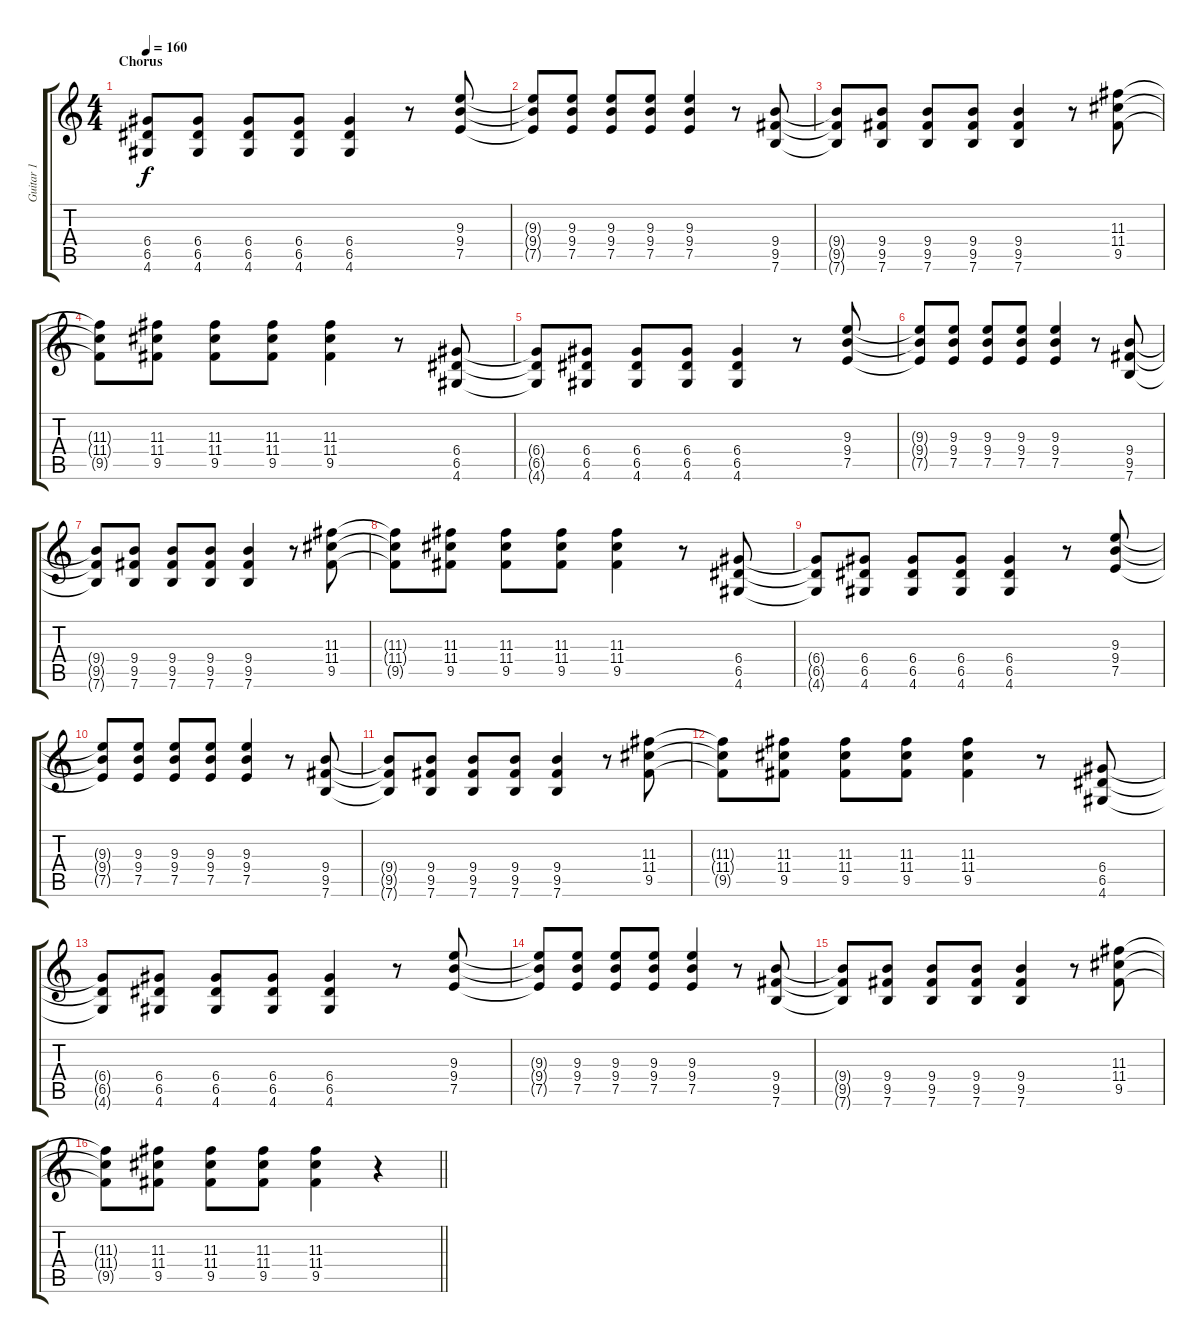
\track ("Guitar 1" "Guitar 1") {instrument distortionguitar}
\staff {score tabs}
\tuning (E4 B3 G3 D3 A2 E2) {hide}
\ts (4 4)
\section ("" "Chorus")
\tempo 160
\clef g2
\ks c
(6.4 6.5 4.6).8{dy f} (6.4 6.5 4.6).8 (6.4 6.5 4.6).8 (6.4 6.5 4.6).8 (6.4 6.5 4.6).4 r.8 (9.3 9.4 7.5).8 |
(9.3{t} 9.4{t} 7.5{t}).8 (9.3 9.4 7.5).8 (9.3 9.4 7.5).8 (9.3 9.4 7.5).8 (9.3 9.4 7.5).4 r.8 (9.4 9.5 7.6).8 |
(9.4{t} 9.5{t} 7.6{t}).8 (9.4 9.5 7.6).8 (9.4 9.5 7.6).8 (9.4 9.5 7.6).8 (9.4 9.5 7.6).4 r.8 (11.3 11.4 9.5).8 |
(11.3{t} 11.4{t} 9.5{t}).8 (11.3 11.4 9.5).8 (11.3 11.4 9.5).8 (11.3 11.4 9.5).8 (11.3 11.4 9.5).4 r.8 (6.4 6.5 4.6).8 |
(6.4{t} 6.5{t} 4.6{t}).8 (6.4 6.5 4.6).8 (6.4 6.5 4.6).8 (6.4 6.5 4.6).8 (6.4 6.5 4.6).4 r.8 (9.3 9.4 7.5).8 |
(9.3{t} 9.4{t} 7.5{t}).8 (9.3 9.4 7.5).8 (9.3 9.4 7.5).8 (9.3 9.4 7.5).8 (9.3 9.4 7.5).4 r.8 (9.4 9.5 7.6).8 |
(9.4{t} 9.5{t} 7.6{t}).8 (9.4 9.5 7.6).8 (9.4 9.5 7.6).8 (9.4 9.5 7.6).8 (9.4 9.5 7.6).4 r.8 (11.3 11.4 9.5).8 |
(11.3{t} 11.4{t} 9.5{t}).8 (11.3 11.4 9.5).8 (11.3 11.4 9.5).8 (11.3 11.4 9.5).8 (11.3 11.4 9.5).4 r.8 (6.4 6.5 4.6).8 |
(6.4{t} 6.5{t} 4.6{t}).8 (6.4 6.5 4.6).8 (6.4 6.5 4.6).8 (6.4 6.5 4.6).8 (6.4 6.5 4.6).4 r.8 (9.3 9.4 7.5).8 |
(9.3{t} 9.4{t} 7.5{t}).8 (9.3 9.4 7.5).8 (9.3 9.4 7.5).8 (9.3 9.4 7.5).8 (9.3 9.4 7.5).4 r.8 (9.4 9.5 7.6).8 |
(9.4{t} 9.5{t} 7.6{t}).8 (9.4 9.5 7.6).8 (9.4 9.5 7.6).8 (9.4 9.5 7.6).8 (9.4 9.5 7.6).4 r.8 (11.3 11.4 9.5).8 |
(11.3{t} 11.4{t} 9.5{t}).8 (11.3 11.4 9.5).8 (11.3 11.4 9.5).8 (11.3 11.4 9.5).8 (11.3 11.4 9.5).4 r.8 (6.4 6.5 4.6).8 |
(6.4{t} 6.5{t} 4.6{t}).8 (6.4 6.5 4.6).8 (6.4 6.5 4.6).8 (6.4 6.5 4.6).8 (6.4 6.5 4.6).4 r.8 (9.3 9.4 7.5).8 |
(9.3{t} 9.4{t} 7.5{t}).8 (9.3 9.4 7.5).8 (9.3 9.4 7.5).8 (9.3 9.4 7.5).8 (9.3 9.4 7.5).4 r.8 (9.4 9.5 7.6).8 |
(9.4{t} 9.5{t} 7.6{t}).8 (9.4 9.5 7.6).8 (9.4 9.5 7.6).8 (9.4 9.5 7.6).8 (9.4 9.5 7.6).4 r.8 (11.3 11.4 9.5).8 |
\barLineRight lightlight
(11.3{t} 11.4{t} 9.5{t}).8 (11.3 11.4 9.5).8 (11.3 11.4 9.5).8 (11.3 11.4 9.5).8 (11.3 11.4 9.5).4 r.4
